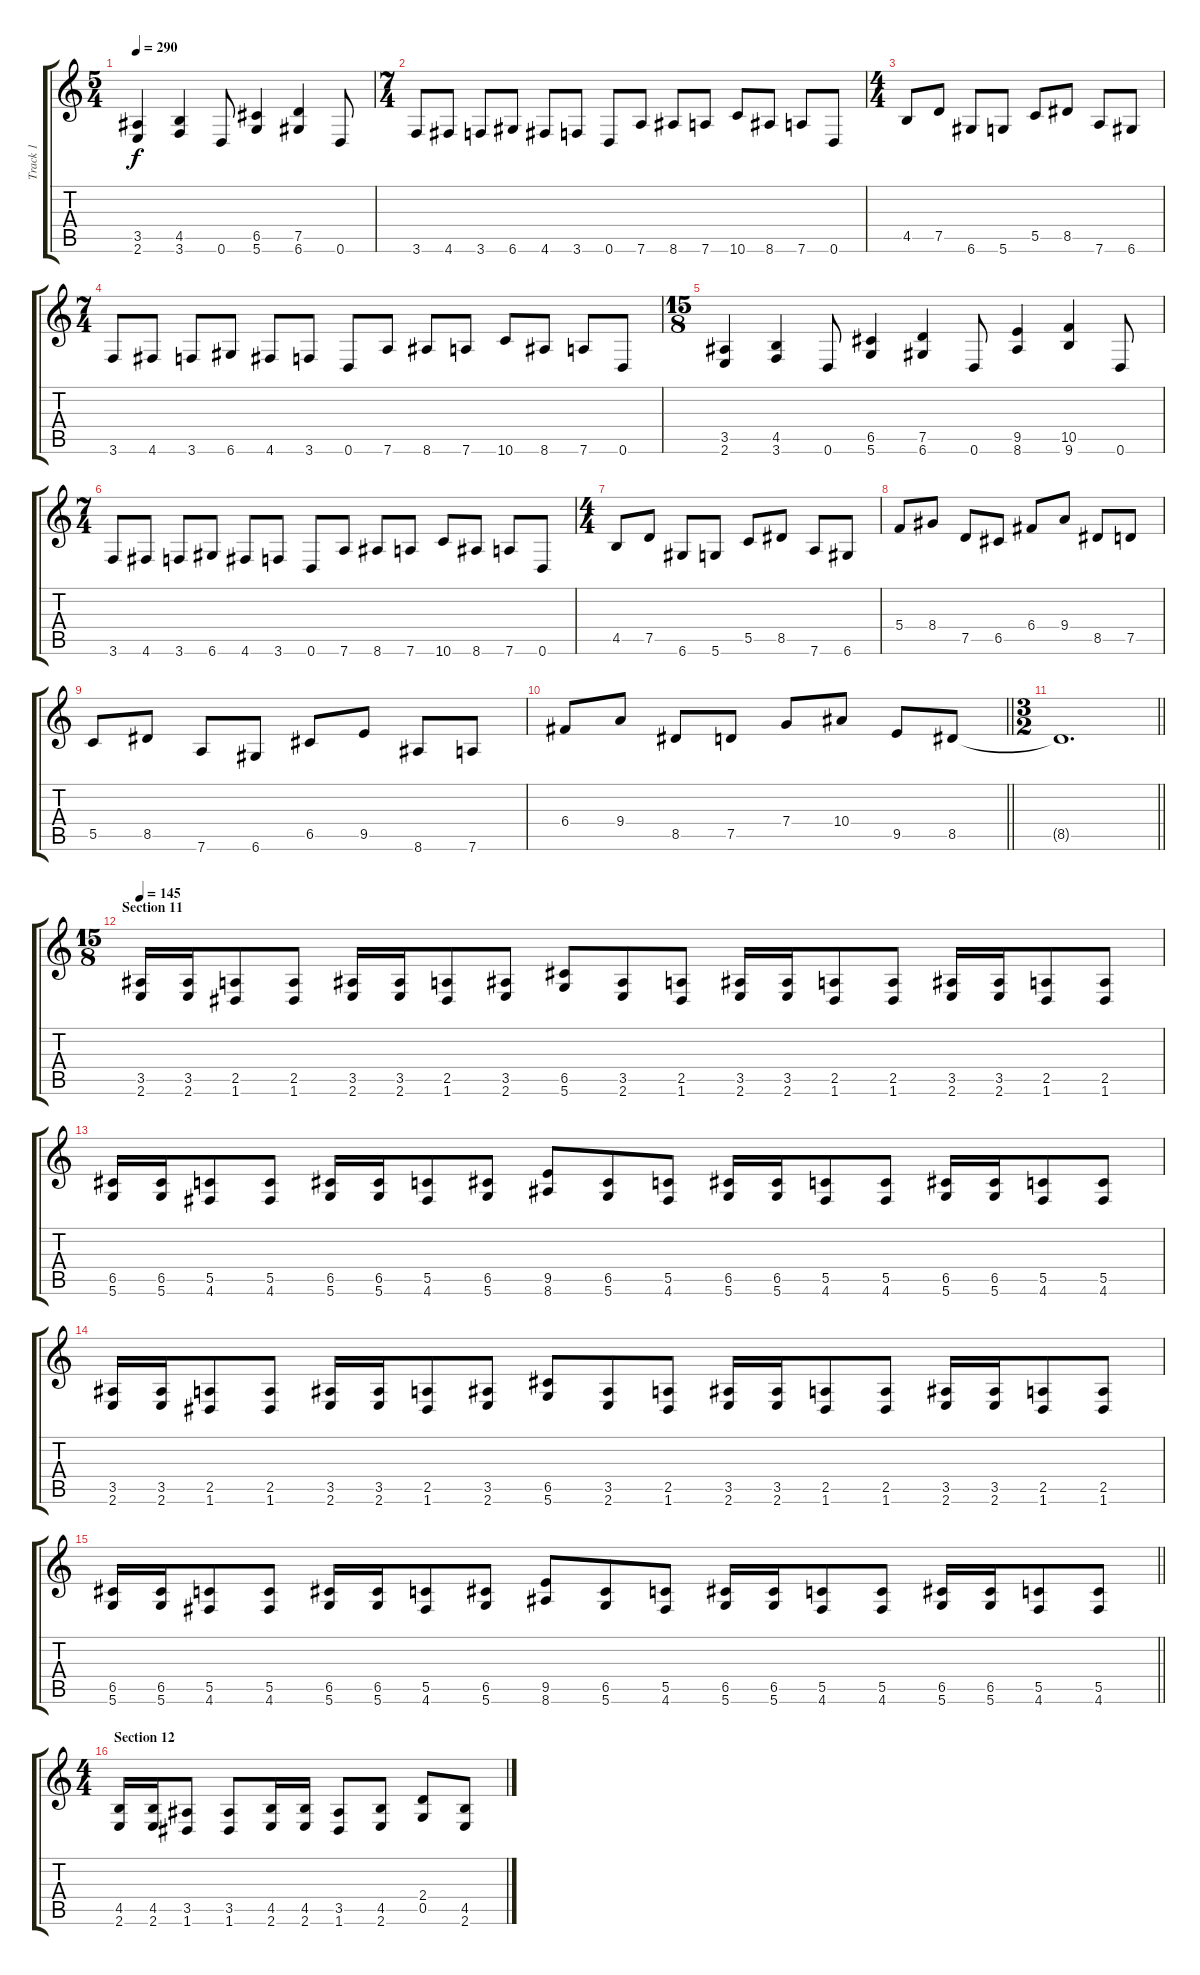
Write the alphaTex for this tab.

\track ("Track 1" "Track 1") {instrument distortionguitar}
\staff {score tabs}
\tuning (D4 A3 F3 C3 G2 D2) {hide}
\ts (5 4)
\tempo 290
\clef g2
\ks c
(3.5 2.6).4{dy f} (4.5 3.6).4 0.6.8 (6.5 5.6).4 (7.5 6.6).4 0.6.8 |
\ts (7 4)
3.6.8 4.6.8 3.6.8 6.6.8 4.6.8 3.6.8 0.6.8 7.6.8 8.6.8 7.6.8 10.6.8 8.6.8 7.6.8 0.6.8 |
\ts (4 4)
4.5.8 7.5.8 6.6.8 5.6.8 5.5.8 8.5.8 7.6.8 6.6.8 |
\ts (7 4)
3.6.8 4.6.8 3.6.8 6.6.8 4.6.8 3.6.8 0.6.8 7.6.8 8.6.8 7.6.8 10.6.8 8.6.8 7.6.8 0.6.8 |
\ts (15 8)
(3.5 2.6).4 (4.5 3.6).4 0.6.8 (6.5 5.6).4 (7.5 6.6).4 0.6.8 (9.5 8.6).4 (10.5 9.6).4 0.6.8 |
\ts (7 4)
3.6.8 4.6.8 3.6.8 6.6.8 4.6.8 3.6.8 0.6.8 7.6.8 8.6.8 7.6.8 10.6.8 8.6.8 7.6.8 0.6.8 |
\ts (4 4)
4.5.8 7.5.8 6.6.8 5.6.8 5.5.8 8.5.8 7.6.8 6.6.8 |
5.4.8 8.4.8 7.5.8 6.5.8 6.4.8 9.4.8 8.5.8 7.5.8 |
5.5.8 8.5.8 7.6.8 6.6.8 6.5.8 9.5.8 8.6.8 7.6.8 |
\barLineRight lightlight
6.4.8 9.4.8 8.5.8 7.5.8 7.4.8 10.4.8 9.5.8 8.5.8 |
\ts (3 2)
\barLineRight lightlight
8.5{t}.1{d} |
\ts (15 8)
\section ("" "Section 11")
\tempo 145
(3.5 2.6).16 (3.5 2.6).16 (2.5 1.6).8 (2.5 1.6).8 (3.5 2.6).16 (3.5 2.6).16 (2.5 1.6).8 (3.5 2.6).8 (6.5 5.6).8 (3.5 2.6).8 (2.5 1.6).8 (3.5 2.6).16 (3.5 2.6).16 (2.5 1.6).8 (2.5 1.6).8 (3.5 2.6).16 (3.5 2.6).16 (2.5 1.6).8 (2.5 1.6).8 |
(6.5 5.6).16 (6.5 5.6).16 (5.5 4.6).8 (5.5 4.6).8 (6.5 5.6).16 (6.5 5.6).16 (5.5 4.6).8 (6.5 5.6).8 (9.5 8.6).8 (6.5 5.6).8 (5.5 4.6).8 (6.5 5.6).16 (6.5 5.6).16 (5.5 4.6).8 (5.5 4.6).8 (6.5 5.6).16 (6.5 5.6).16 (5.5 4.6).8 (5.5 4.6).8 |
(3.5 2.6).16 (3.5 2.6).16 (2.5 1.6).8 (2.5 1.6).8 (3.5 2.6).16 (3.5 2.6).16 (2.5 1.6).8 (3.5 2.6).8 (6.5 5.6).8 (3.5 2.6).8 (2.5 1.6).8 (3.5 2.6).16 (3.5 2.6).16 (2.5 1.6).8 (2.5 1.6).8 (3.5 2.6).16 (3.5 2.6).16 (2.5 1.6).8 (2.5 1.6).8 |
\barLineRight lightlight
(6.5 5.6).16 (6.5 5.6).16 (5.5 4.6).8 (5.5 4.6).8 (6.5 5.6).16 (6.5 5.6).16 (5.5 4.6).8 (6.5 5.6).8 (9.5 8.6).8 (6.5 5.6).8 (5.5 4.6).8 (6.5 5.6).16 (6.5 5.6).16 (5.5 4.6).8 (5.5 4.6).8 (6.5 5.6).16 (6.5 5.6).16 (5.5 4.6).8 (5.5 4.6).8 |
\ts (4 4)
\section ("" "Section 12")
(4.5 2.6).16 (4.5 2.6).16 (3.5 1.6).8 (3.5 1.6).8 (4.5 2.6).16 (4.5 2.6).16 (3.5 1.6).8 (4.5 2.6).8 (2.4 0.5).8 (4.5 2.6).8
